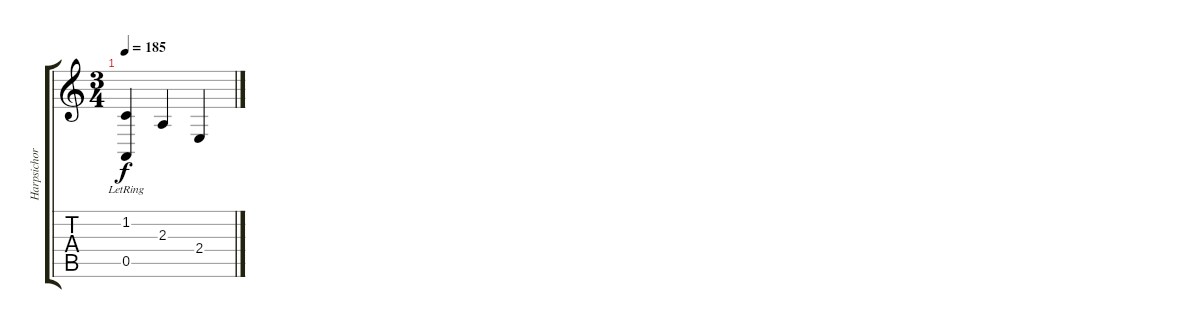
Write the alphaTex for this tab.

\track ("Harpsichord 2" "Harpsichor") {instrument harpsichord}
\staff {score tabs}
\tuning (E4 B3 G3 D3 A2 E2) {hide}
\ts (3 4)
\tempo 185
\clef g2
\ks c
(1.2 0.5{lr}).4{dy f} 2.3.4 2.4.4
